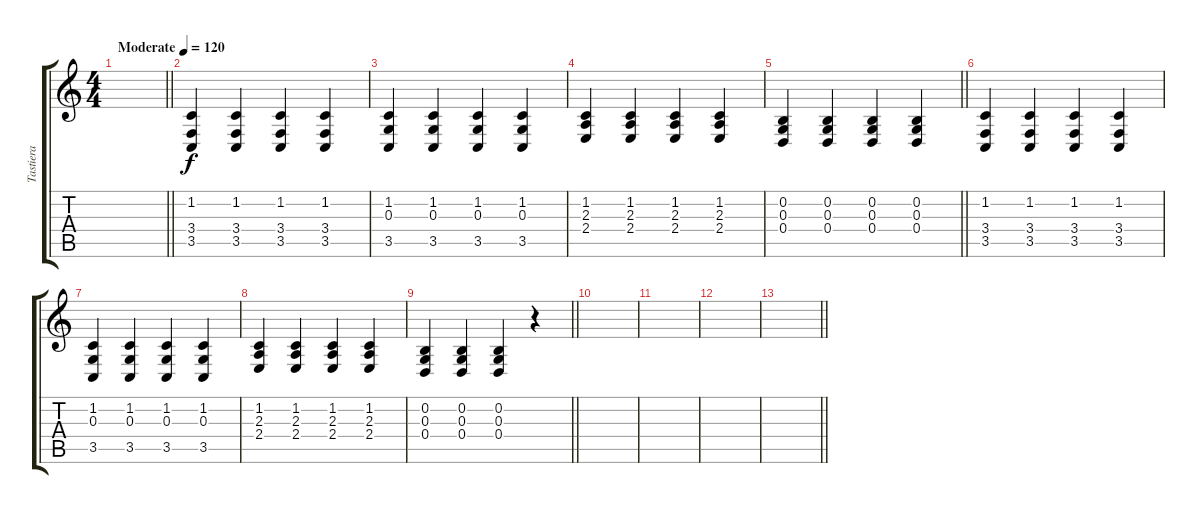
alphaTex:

\track ("Tastiera" "Tastiera") {instrument pad6metallic}
\staff {score tabs}
\tuning (E4 B3 G3 D3 A2 E2) {hide}
\ts (4 4)
\tempo (120 "Moderate")
\clef g2
\barLineRight lightlight
\ks c
|
(1.2 3.4 3.5).4 (1.2 3.4 3.5).4 (1.2 3.4 3.5).4 (1.2 3.4 3.5).4 |
(1.2 0.3 3.5).4 (1.2 0.3 3.5).4 (1.2 0.3 3.5).4 (1.2 0.3 3.5).4 |
(1.2 2.3 2.4).4 (1.2 2.3 2.4).4 (1.2 2.3 2.4).4 (1.2 2.3 2.4).4 |
\barLineRight lightlight
(0.2 0.3 0.4).4 (0.2 0.3 0.4).4 (0.2 0.3 0.4).4 (0.2 0.3 0.4).4 |
(1.2 3.4 3.5).4 (1.2 3.4 3.5).4 (1.2 3.4 3.5).4 (1.2 3.4 3.5).4 |
(1.2 0.3 3.5).4 (1.2 0.3 3.5).4 (1.2 0.3 3.5).4 (1.2 0.3 3.5).4 |
(1.2 2.3 2.4).4 (1.2 2.3 2.4).4 (1.2 2.3 2.4).4 (1.2 2.3 2.4).4 |
\barLineRight lightlight
(0.2 0.3 0.4).4 (0.2 0.3 0.4).4 (0.2 0.3 0.4).4 r.4 |
|
|
|
\barLineRight lightlight
